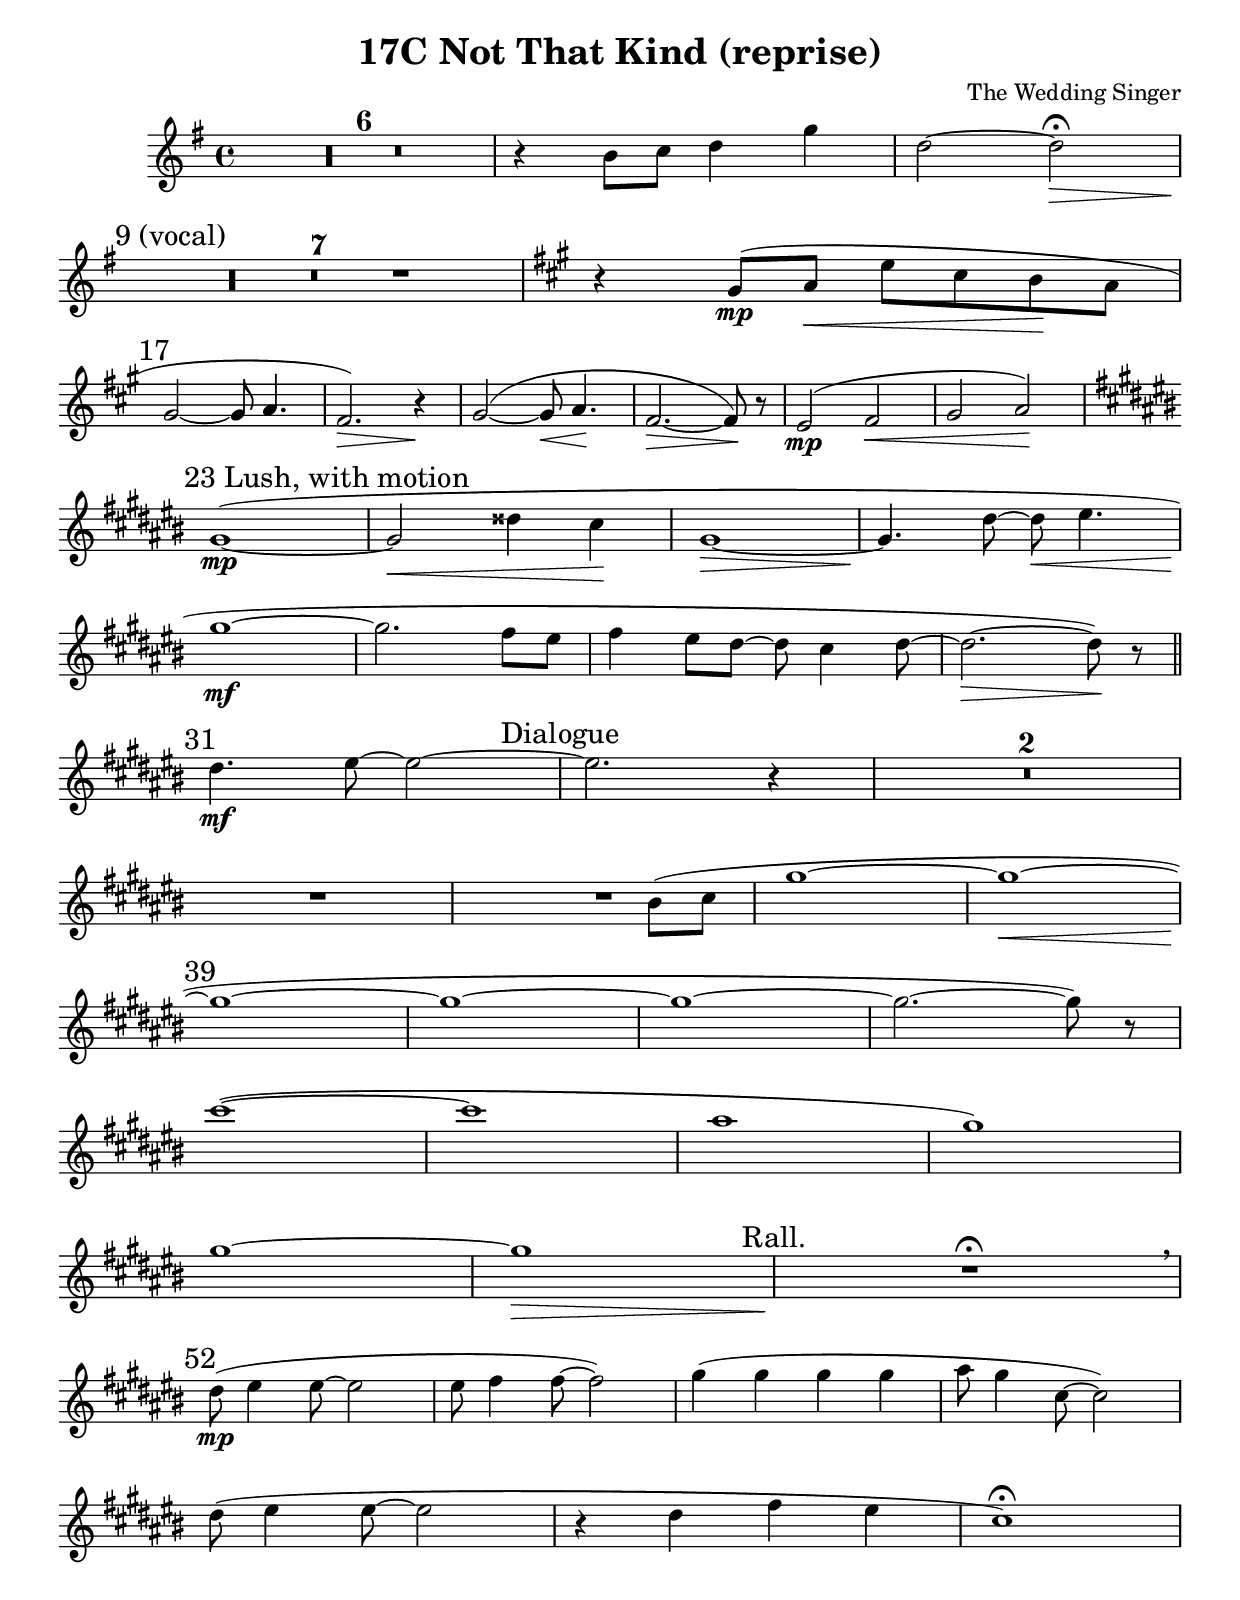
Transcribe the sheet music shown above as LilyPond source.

\header {
  title = "17C Not That Kind (reprise)"
  composer = "The Wedding Singer"
}

\score {
%\transpose fis des
  \relative c' {
  \override Score.BarNumber.break-visibility = ##(#f #f #f)
  \key g \major
    \compressFullBarRests
    R1*6 r4 b'8 c d4 g d2 ~ d\fermata\> \break 
    \mark "9 (vocal)" R1*7\! \key a \major r4 gis,8\mp( a\< e' cis b\! a | \break
    \mark "17" gis2 ~ gis8 a4. fis2.\>) r4\! | gis2^( ~ gis8\< a4.\! | fis2.\> ~ fis8\!) r8 | e2\mp^( fis\< gis a\!) \break
    \mark "23 Lush, with motion" \key cis \major gis1\mp( ~ gis2\< disis'4 cis\! | gis1\> ~ gis4.\! dis'8 ~ dis\< eis4. | \break
    gis1\mf ~ gis2. fis8 eis | fis4 eis8 dis ~ dis cis4 dis8 ~ | dis2.\> ~ dis8\!) r8 | \bar "||" \break 
    \mark "31" dis4.\mf eis8 ~ eis2 ~ | \mark "Dialogue" eis2. r4 R1*2 \break
    R1 R2 R4 bis8( cis gis'1 ~ gis\< ~ \break
    \mark "39" gis\! ~ gis ~ gis ~ gis2. ~ gis8) r8 | \break
    cis1( ~ cis ais gis) \break
    gis ~ gis\> \mark "Rall." R1\fermata\! \breathe \break
    \mark "52" dis8\mp( eis4 eis8 ~ eis2 | eis8 fis4 fis8 ~ fis2) | gis4( gis gis gis | ais8 gis4 cis,8 ~ cis2) \break
    dis8( eis4 eis8 ~ eis2 | r4 dis4( fis eis cis1\fermata)

  }

  \layout {}
  \midi {}
}